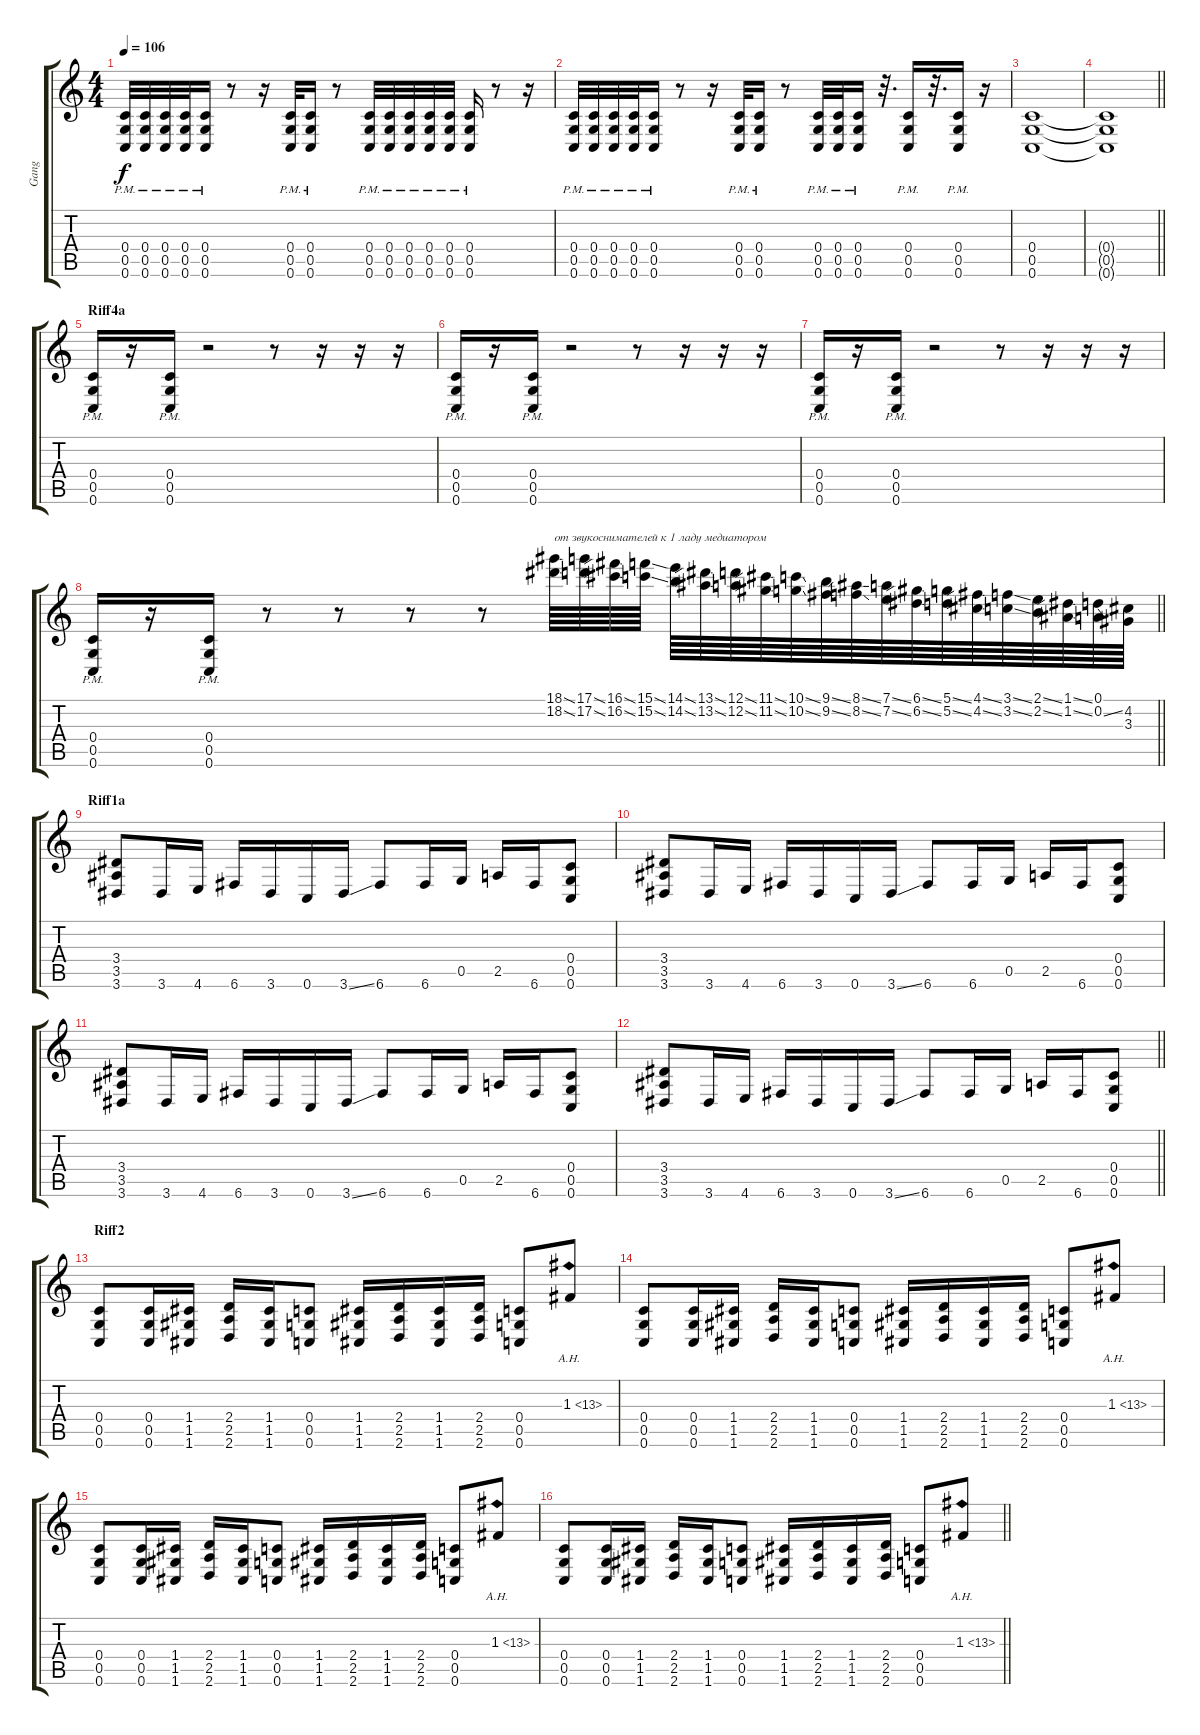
\track ("Gang" "Gang") {instrument distortionguitar}
\staff {score tabs}
\tuning (D4 A3 F3 C3 G2 C2) {hide}
\ts (4 4)
\tempo 106
\clef g2
\ks c
(0.4{pm} 0.5 0.6).32{dy f} (0.4{pm} 0.5 0.6).32 (0.4{pm} 0.5 0.6).32 (0.4{pm} 0.5 0.6).32 (0.4{pm} 0.5 0.6).16 r.8 r.16 (0.4{pm} 0.5 0.6).32 (0.4{pm} 0.5 0.6).16 r.8 (0.4{pm} 0.5 0.6).32 (0.4{pm} 0.5 0.6).32 (0.4{pm} 0.5 0.6).32 (0.4{pm} 0.5 0.6).32 (0.4{pm} 0.5 0.6).32 (0.4{pm} 0.5 0.6).16 r.8 r.16 |
(0.4{pm} 0.5 0.6).32 (0.4{pm} 0.5 0.6).32 (0.4{pm} 0.5 0.6).32 (0.4{pm} 0.5 0.6).32 (0.4{pm} 0.5 0.6).16 r.8 r.16 (0.4{pm} 0.5 0.6).32 (0.4{pm} 0.5 0.6).16 r.8 (0.4{pm} 0.5 0.6).32 (0.4{pm} 0.5 0.6).32 (0.4{pm} 0.5 0.6).16 r.32{d} (0.4{pm} 0.5 0.6).16 r.32{d} (0.4{pm} 0.5 0.6).16 r.16 |
(0.4 0.5 0.6).1 |
\barLineRight lightlight
(0.4{t} 0.5{t} 0.6{t}).1 |
\section ("" "Riff4a")
(0.4 0.5{pm} 0.6).16 r.16 (0.4 0.5{pm} 0.6).16 r.2 r.8 r.16 r.16 r.16 |
(0.4 0.5{pm} 0.6).16 r.16 (0.4 0.5{pm} 0.6).16 r.2 r.8 r.16 r.16 r.16 |
(0.4 0.5{pm} 0.6).16 r.16 (0.4 0.5{pm} 0.6).16 r.2 r.8 r.16 r.16 r.16 |
\barLineRight lightlight
(0.4 0.5{pm} 0.6).16 r.16 (0.4 0.5{pm} 0.6).16 r.8 r.8 r.8 r.8 (18.1{ss} 18.2{ss}).64{txt "от звукоснимателей к 1 ладу медиатором"} (17.1{ss} 17.2{ss}).64 (16.1{ss} 16.2{ss}).64 (15.1{ss} 15.2{ss}).64 (14.1{ss} 14.2{ss}).64 (13.1{ss} 13.2{ss}).64 (12.1{ss} 12.2{ss}).64 (11.1{ss} 11.2{ss}).64 (10.1{ss} 10.2{ss}).64 (9.1{ss} 9.2{ss}).64 (8.1{ss} 8.2{ss}).64 (7.1{ss} 7.2{ss}).64 (6.1{ss} 6.2{ss}).64 (5.1{ss} 5.2{ss}).64 (4.1{ss} 4.2{ss}).64 (3.1{ss} 3.2{ss}).64 (2.1{ss} 2.2{ss}).64 (1.1{ss} 1.2{ss}).64 (0.1 0.2{ss}).64 (4.2 3.3).64 |
\section ("" "Riff1a")
(3.4 3.5 3.6).8 3.6.16 4.6.16 6.6.16 3.6.16 0.6.16 3.6{ss}.16 6.6.8 6.6.16 0.5.16 2.5.16 6.6.16 (0.4 0.5 0.6).8 |
(3.4 3.5 3.6).8 3.6.16 4.6.16 6.6.16 3.6.16 0.6.16 3.6{ss}.16 6.6.8 6.6.16 0.5.16 2.5.16 6.6.16 (0.4 0.5 0.6).8 |
(3.4 3.5 3.6).8 3.6.16 4.6.16 6.6.16 3.6.16 0.6.16 3.6{ss}.16 6.6.8 6.6.16 0.5.16 2.5.16 6.6.16 (0.4 0.5 0.6).8 |
\barLineRight lightlight
(3.4 3.5 3.6).8 3.6.16 4.6.16 6.6.16 3.6.16 0.6.16 3.6{ss}.16 6.6.8 6.6.16 0.5.16 2.5.16 6.6.16 (0.4 0.5 0.6).8 |
\section ("" "Riff2")
(0.4 0.5 0.6).8 (0.4 0.5 0.6).16 (1.4 1.5 1.6).16 (2.4 2.5 2.6).16 (1.4 1.5 1.6).16 (0.4 0.5 0.6).8 (1.4 1.5 1.6).16 (2.4 2.5 2.6).16 (1.4 1.5 1.6).16 (2.4 2.5 2.6).16 (0.4 0.5 0.6).8 1.3{ah 12}.8 |
(0.4 0.5 0.6).8 (0.4 0.5 0.6).16 (1.4 1.5 1.6).16 (2.4 2.5 2.6).16 (1.4 1.5 1.6).16 (0.4 0.5 0.6).8 (1.4 1.5 1.6).16 (2.4 2.5 2.6).16 (1.4 1.5 1.6).16 (2.4 2.5 2.6).16 (0.4 0.5 0.6).8 1.3{ah 12}.8 |
(0.4 0.5 0.6).8 (0.4 0.5 0.6).16 (1.4 1.5 1.6).16 (2.4 2.5 2.6).16 (1.4 1.5 1.6).16 (0.4 0.5 0.6).8 (1.4 1.5 1.6).16 (2.4 2.5 2.6).16 (1.4 1.5 1.6).16 (2.4 2.5 2.6).16 (0.4 0.5 0.6).8 1.3{ah 12}.8 |
\barLineRight lightlight
(0.4 0.5 0.6).8 (0.4 0.5 0.6).16 (1.4 1.5 1.6).16 (2.4 2.5 2.6).16 (1.4 1.5 1.6).16 (0.4 0.5 0.6).8 (1.4 1.5 1.6).16 (2.4 2.5 2.6).16 (1.4 1.5 1.6).16 (2.4 2.5 2.6).16 (0.4 0.5 0.6).8 1.3{ah 12}.8
